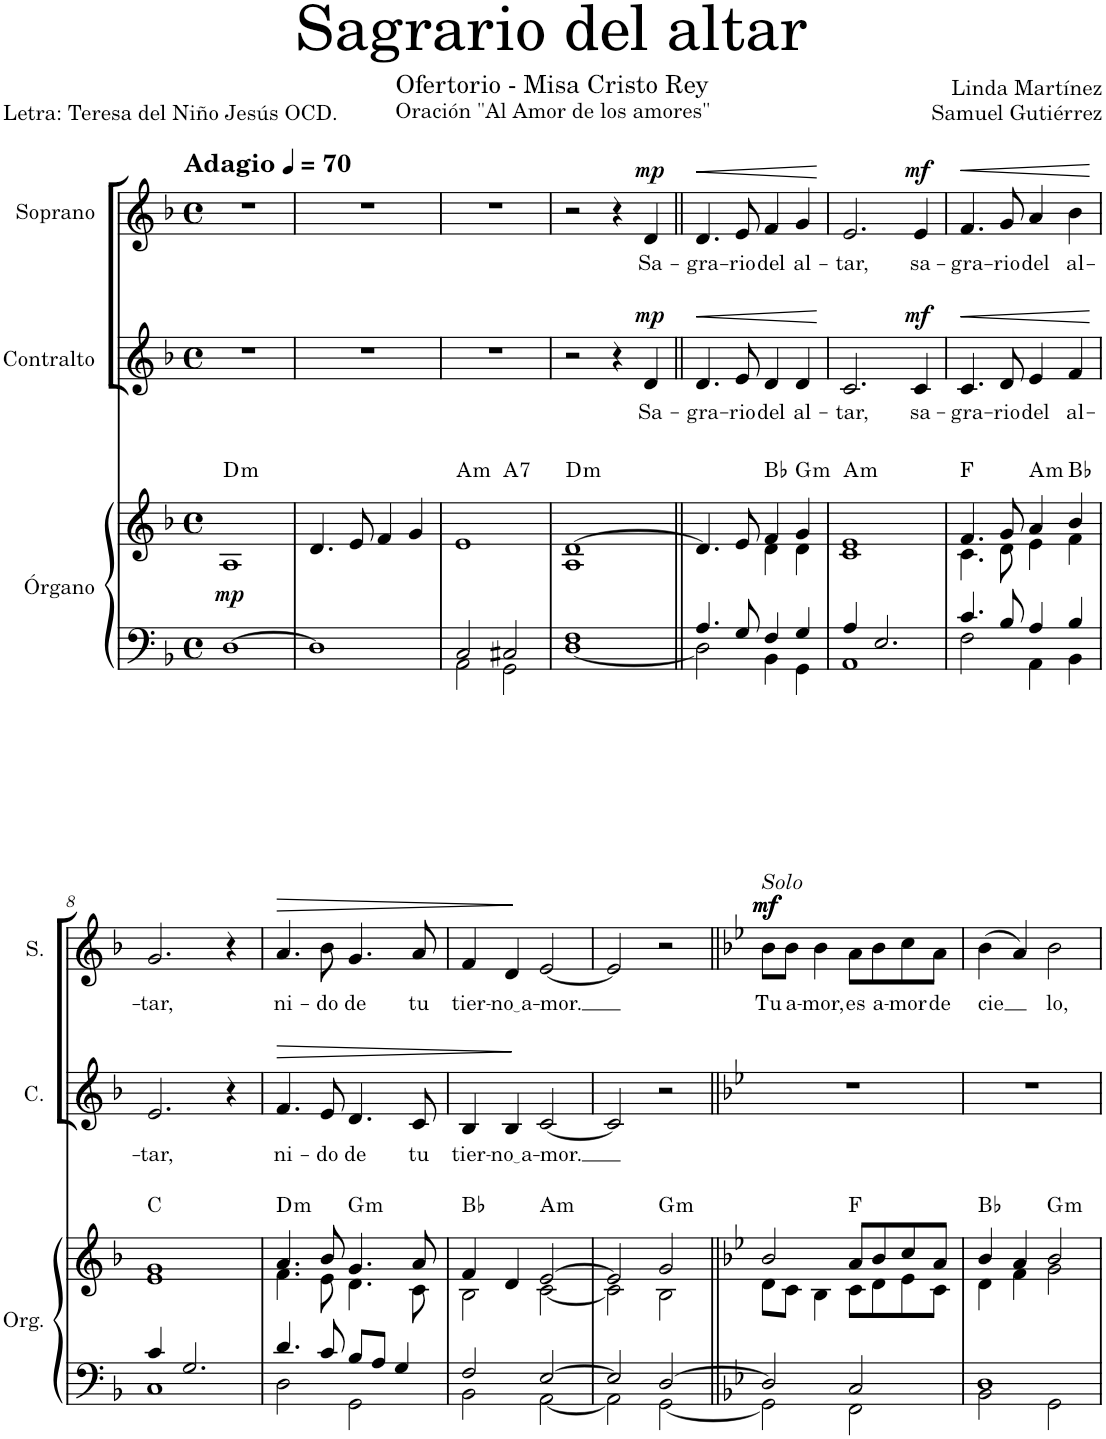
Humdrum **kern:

**kern	**kern	**dynam	**harte	**kern	**text	**dynam	**kern	**text	**dynam
*part3	*part3	*part3	*part3	*part2	*part2	*part2	*part1	*part1	*part1
*staff4	*staff3	*staff3/4	*	*staff2	*staff2	*staff2	*staff1	*staff1	*staff1
*I"Órgano	*	*	*	*I"Contralto	*	*	*I"Soprano	*	*
*	*	*	*	*I'C.	*	*	*I'S.	*	*
*clefF4	*clefG2	*	*	*clefG2	*	*	*clefG2	*	*
*k[b-]	*k[b-]	*	*	*k[b-]	*	*	*k[b-]	*	*
*M4/4	*M4/4	*	*	*M4/4	*	*	*M4/4	*	*
*met(c)	*met(c)	*	*	*met(c)	*	*	*met(c)	*	*
=1	=1	=1	=1	=1	=1	=1	=1	=1	=1
!	!	!LO:DY:b	!LO:H:kt=m	!	!	!	!	!	!
[1D	1A	mp	D:min	1r	.	.	1r	.	.
=2	=2	=2	=2	=2	=2	=2	=2	=2	=2
1D]	4.d/	.	.	1r	.	.	1r	.	.
.	8e/	.	.	.	.	.	.	.	.
.	4f/	.	.	.	.	.	.	.	.
.	4g/	.	.	.	.	.	.	.	.
=3	=3	=3	=3	=3	=3	=3	=3	=3	=3
*^	*	*	*	*	*	*	*	*	*
!	!	!	!	!LO:H:kt=m	!	!	!	!	!	!
*	*	*^	*	*	*	*	*	*	*	*
2C/	2AA\	1e	2ryy	.	A:min	1r	.	.	1r	.	.
!	!	!	!	!	!LO:H:kt=7	!	!	!	!	!	!
2C#X/	2GG\	.	2ryy	.	A:7	.	.	.	.	.	.
=4	=4	=4	=4	=4	=4	=4	=4	=4	=4	=4	=4
!	!	!	!	!	!LO:H:kt=m	!	!	!	!	!	!
1F	[1D	[1d	1A	.	D:min	2r	.	.	2r	.	.
.	.	.	.	.	.	4r	.	.	4r	.	.
!	!	!	!	!	!	!	!LO:LY:b	!LO:DY:a	!	!LO:LY:b	!LO:DY:a
.	.	.	.	.	.	4d/	Sa-	mp	4d/	Sa-	mp
=5||	=5||	=5||	=5||	=5||	=5||	=5||	=5||	=5||	=5||	=5||	=5||
!	!	!	!	!	!	!	!LO:LY:b	!LO:HP:b	!	!LO:LY:b	!LO:HP:b
4.A/	2D\]	4.d/]	2ryy	.	.	4.d/	-gra-	<	4.d/	-gra-	<
!	!	!	!	!	!	!	!LO:LY:b	!	!	!LO:LY:b	!
8G/	.	8e/	.	.	.	8e/	-rio	.	8e/	-rio	.
!	!	!	!	!	!	!	!LO:LY:b	!	!	!LO:LY:b	!
4F/	4BB-\	4f/	4d\	.	Bb:maj	4d/	del	.	4f/	del	.
!	!	!	!	!	!LO:H:kt=m	!	!LO:LY:b	!	!	!LO:LY:b	!
4G/	4GG\	4g/	4d\	.	G:min	4d/	al-	.	4g/	al-	.
*v	*v	*	*	*	*	*	*	*	*	*	*
*	*v	*v	*	*	*	*	*	*	*	*
.	.	.	.	.	.	[	.	.	[
=6	=6	=6	=6	=6	=6	=6	=6	=6	=6
*^	*^	*	*	*	*	*	*	*	*
!	!	!	!	!	!LO:H:kt=m	!	!LO:LY:b	!	!	!LO:LY:b	!
4A/	1AA	1e	1c	.	A:min	2.c/	-tar,	.	2.e/	-tar,	.
2.E/	.	.	.	.	.	.	.	.	.	.	.
!	!	!	!	!	!	!	!LO:LY:b	!LO:DY:a	!	!LO:LY:b	!LO:DY:a
.	.	.	.	.	.	4c/	sa-	mf	4e/	sa-	mf
=7	=7	=7	=7	=7	=7	=7	=7	=7	=7	=7	=7
!	!	!	!	!	!	!	!LO:LY:b	!LO:HP:b	!	!LO:LY:b	!LO:HP:b
4.c/	2F\	4.f/	4.c\	.	F:maj	4.c/	-gra-	<	4.f/	-gra-	<
!	!	!	!	!	!	!	!LO:LY:b	!	!	!LO:LY:b	!
8B-/	.	8g/	8d\	.	.	8d/	-rio	.	8g/	-rio	.
!	!	!	!	!	!LO:H:kt=m	!	!LO:LY:b	!	!	!LO:LY:b	!
4A/	4AA\	4a/	4e\	.	A:min	4e/	del	.	4a/	del	.
!	!	!	!	!	!	!	!LO:LY:b	!	!	!LO:LY:b	!
4B-/	4BB-\	4b-/	4f\	.	Bb:maj	4f/	al-	.	4b-\	al-	.
*v	*v	*	*	*	*	*	*	*	*	*	*
*	*v	*v	*	*	*	*	*	*	*	*
.	.	.	.	.	.	[	.	.	[
!!LO:LB:g=z
=8	=8	=8	=8	=8	=8	=8	=8	=8	=8
*^	*^	*	*	*	*	*	*	*	*
!	!	!	!	!	!	!	!LO:LY:b	!	!	!LO:LY:b	!
4c/	1C	1g	1e	.	C:maj	2.e/	-tar,	.	2.g/	-tar,	.
2.G/	.	.	.	.	.	.	.	.	.	.	.
.	.	.	.	.	.	4r	.	.	4r	.	.
=9	=9	=9	=9	=9	=9	=9	=9	=9	=9	=9	=9
!	!	!	!	!	!LO:H:kt=m	!	!LO:LY:b	!LO:HP:b	!	!LO:LY:b	!LO:HP:b
4.d/	2D\	4.a/	4.f\	.	D:min	4.f/	ni-	>	4.a/	ni-	>
!	!	!	!	!	!	!	!LO:LY:b	!	!	!LO:LY:b	!
8c/	.	8b-/	8e\	.	.	8e/	-do	.	8b-\	-do	.
!	!	!	!	!	!LO:H:kt=m	!	!LO:LY:b	!	!	!LO:LY:b	!
8B-/L	2GG\	4.g/	4.d\	.	G:min	4.d/	de	.	4.g/	de	.
8A/J	.	.	.	.	.	.	.	.	.	.	.
4G/	.	.	.	.	.	.	.	.	.	.	.
!	!	!	!	!	!	!	!LO:LY:b	!	!	!LO:LY:b	!
.	.	8a/	8c\	.	.	8c/	tu	.	8a/	tu	.
=10	=10	=10	=10	=10	=10	=10	=10	=10	=10	=10	=10
!	!	!	!	!	!	!	!LO:LY:b	!	!	!LO:LY:b	!
2F/	2BB-\	4f/	2B-\	.	Bb:maj	4B-/	tier-	.	4f/	tier-	.
!	!	!	!	!	!	!	!LO:LY:b	!	!	!LO:LY:b	!
.	.	4d/	.	.	.	4B-/	no a	.	4d/	no a	.
!	!	!	!	!	!LO:H:kt=m	!	!LO:LY:b	!	!	!LO:LY:b	!
[2E/	[2AA\	[2e/	[2c\	.	A:min	[2c/	-mor.	]	[2e/	-mor.	]
=11	=11	=11	=11	=11	=11	=11	=11	=11	=11	=11	=11
2E/]	2AA\]	2e/]	2c\]	.	.	2c/]	.	.	2e/]	.	.
!	!	!	!	!	!LO:H:kt=m	!	!	!	!	!	!
[2D/	[2GG\	2g/	2B-\	.	G:min	2r	.	.	2r	.	.
=12||	=12||	=12||	=12||	=12||	=12||	=12||	=12||	=12||	=12||	=12||	=12||
*k[b-e-]	*	*k[b-e-]	*	*	*	*k[b-e-]	*	*	*k[b-e-]	*	*
!	!	!	!	!	!	!	!	!	!LO:TX:a:i:t=Solo	!	!
!	!	!	!	!	!	!	!	!	!	!LO:LY:b	!LO:DY:a
!	!	!	!	!	!	!	!	!	!	!	!LO:DY:n=1:a
2D/]	2GG\]	2b-/	8d\L	.	.	1r	.	.	8b-\L	Tu	mf mf
!	!	!	!	!	!	!	!	!	!	!LO:LY:b	!
.	.	.	8c\J	.	.	.	.	.	8b-\J	a-	.
!	!	!	!	!	!	!	!	!	!	!LO:LY:b	!
.	.	.	4B-\	.	.	.	.	.	4b-\	-mor,	.
!	!	!	!	!	!	!	!	!	!	!LO:LY:b	!
2C/	2FF\	8a/L	8c\L	.	F:maj	.	.	.	8a\L	es	.
!	!	!	!	!	!	!	!	!	!	!LO:LY:b	!
.	.	8b-/	8d\	.	.	.	.	.	8b-\	a-	.
!	!	!	!	!	!	!	!	!	!	!LO:LY:b	!
.	.	8cc/	8e-\	.	.	.	.	.	8cc\	-mor	.
!	!	!	!	!	!	!	!	!	!	!LO:LY:b	!
.	.	8a/J	8c\J	.	.	.	.	.	8a\J	de	.
=13	=13	=13	=13	=13	=13	=13	=13	=13	=13	=13	=13
!	!	!	!	!	!	!	!	!	!	!LO:LY:b	!
1D	2BB-\	4b-/	4d\	.	Bb:maj	1r	.	.	(4b-\	cie	.
.	.	4a/	4f\	.	.	.	.	.	4a/)	.	.
!	!	!	!	!	!LO:H:kt=m	!	!	!	!	!LO:LY:b	!
.	2GG\	2b-/	2g\	.	G:min	.	.	.	2b-\	lo,	.
*v	*v	*	*	*	*	*	*	*	*	*	*
*	*v	*v	*	*	*	*	*	*	*	*
=	=	=	=	=	=	=	=	=	=
*-	*-	*-	*-	*-	*-	*-	*-	*-	*-
